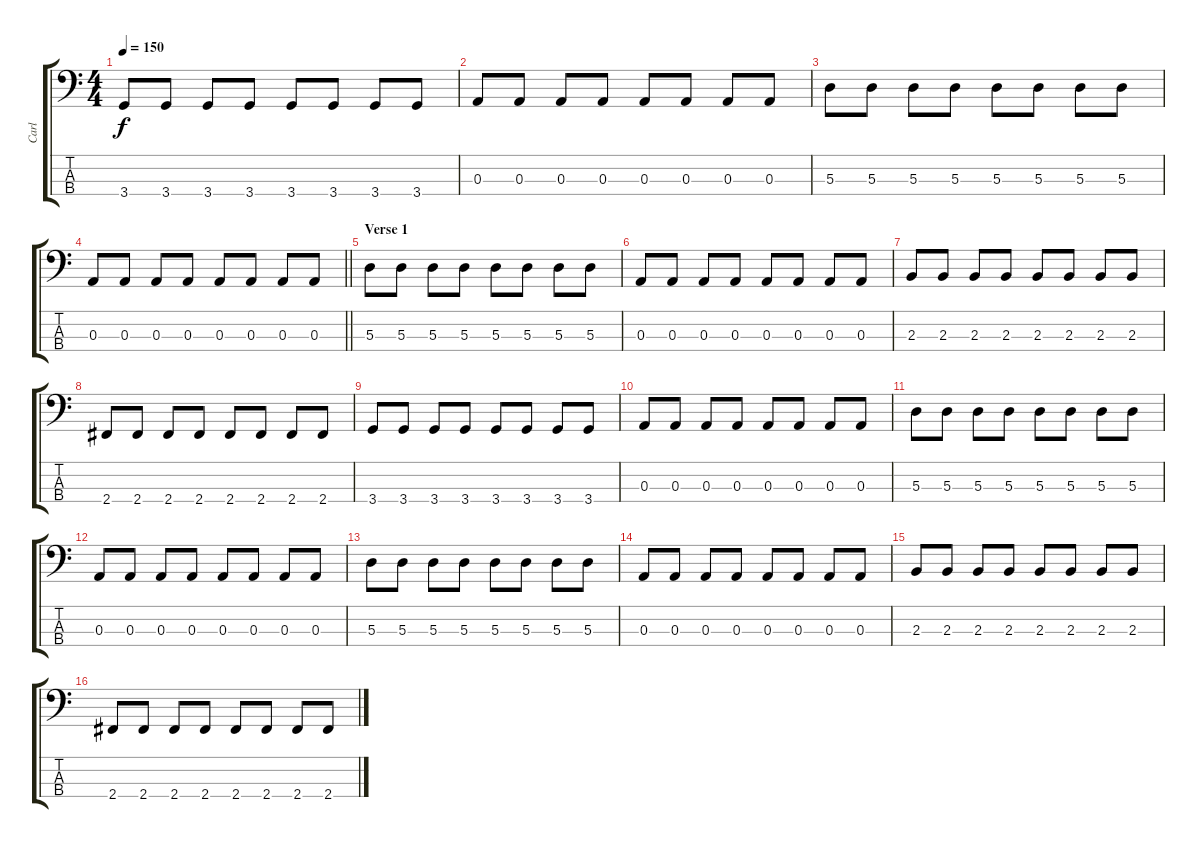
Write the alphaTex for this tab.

\track ("Carl" "Carl") {instrument electricbasspick}
\staff {score tabs}
\tuning (G2 D2 A1 E1) {hide}
\ts (4 4)
\tempo 150
\clef f4
\ks c
3.4.8{dy f} 3.4.8 3.4.8 3.4.8 3.4.8 3.4.8 3.4.8 3.4.8 |
0.3.8 0.3.8 0.3.8 0.3.8 0.3.8 0.3.8 0.3.8 0.3.8 |
5.3.8 5.3.8 5.3.8 5.3.8 5.3.8 5.3.8 5.3.8 5.3.8 |
\barLineRight lightlight
0.3.8 0.3.8 0.3.8 0.3.8 0.3.8 0.3.8 0.3.8 0.3.8 |
\section ("" "Verse 1")
5.3.8 5.3.8 5.3.8 5.3.8 5.3.8 5.3.8 5.3.8 5.3.8 |
0.3.8 0.3.8 0.3.8 0.3.8 0.3.8 0.3.8 0.3.8 0.3.8 |
2.3.8 2.3.8 2.3.8 2.3.8 2.3.8 2.3.8 2.3.8 2.3.8 |
2.4.8 2.4.8 2.4.8 2.4.8 2.4.8 2.4.8 2.4.8 2.4.8 |
3.4.8 3.4.8 3.4.8 3.4.8 3.4.8 3.4.8 3.4.8 3.4.8 |
0.3.8 0.3.8 0.3.8 0.3.8 0.3.8 0.3.8 0.3.8 0.3.8 |
5.3.8 5.3.8 5.3.8 5.3.8 5.3.8 5.3.8 5.3.8 5.3.8 |
0.3.8 0.3.8 0.3.8 0.3.8 0.3.8 0.3.8 0.3.8 0.3.8 |
5.3.8 5.3.8 5.3.8 5.3.8 5.3.8 5.3.8 5.3.8 5.3.8 |
0.3.8 0.3.8 0.3.8 0.3.8 0.3.8 0.3.8 0.3.8 0.3.8 |
2.3.8 2.3.8 2.3.8 2.3.8 2.3.8 2.3.8 2.3.8 2.3.8 |
2.4.8 2.4.8 2.4.8 2.4.8 2.4.8 2.4.8 2.4.8 2.4.8
